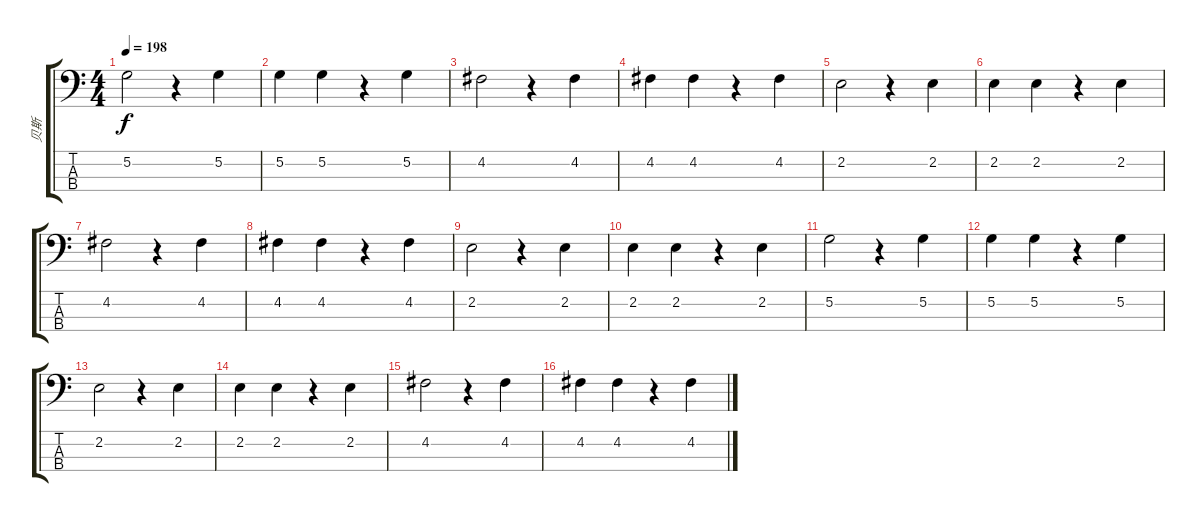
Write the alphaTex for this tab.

\track ("贝斯" "贝斯") {instrument electricbassfinger}
\staff {score tabs}
\tuning (G2 D2 A1 E1) {hide}
\ts (4 4)
\tempo 198
\clef f4
\ks c
5.2.2{dy f} r.4 5.2.4 |
5.2.4 5.2.4 r.4 5.2.4 |
4.2.2 r.4 4.2.4 |
4.2.4 4.2.4 r.4 4.2.4 |
2.2.2 r.4 2.2.4 |
2.2.4 2.2.4 r.4 2.2.4 |
4.2.2 r.4 4.2.4 |
4.2.4 4.2.4 r.4 4.2.4 |
2.2.2 r.4 2.2.4 |
2.2.4 2.2.4 r.4 2.2.4 |
5.2.2 r.4 5.2.4 |
5.2.4 5.2.4 r.4 5.2.4 |
2.2.2 r.4 2.2.4 |
2.2.4 2.2.4 r.4 2.2.4 |
4.2.2 r.4 4.2.4 |
4.2.4 4.2.4 r.4 4.2.4
